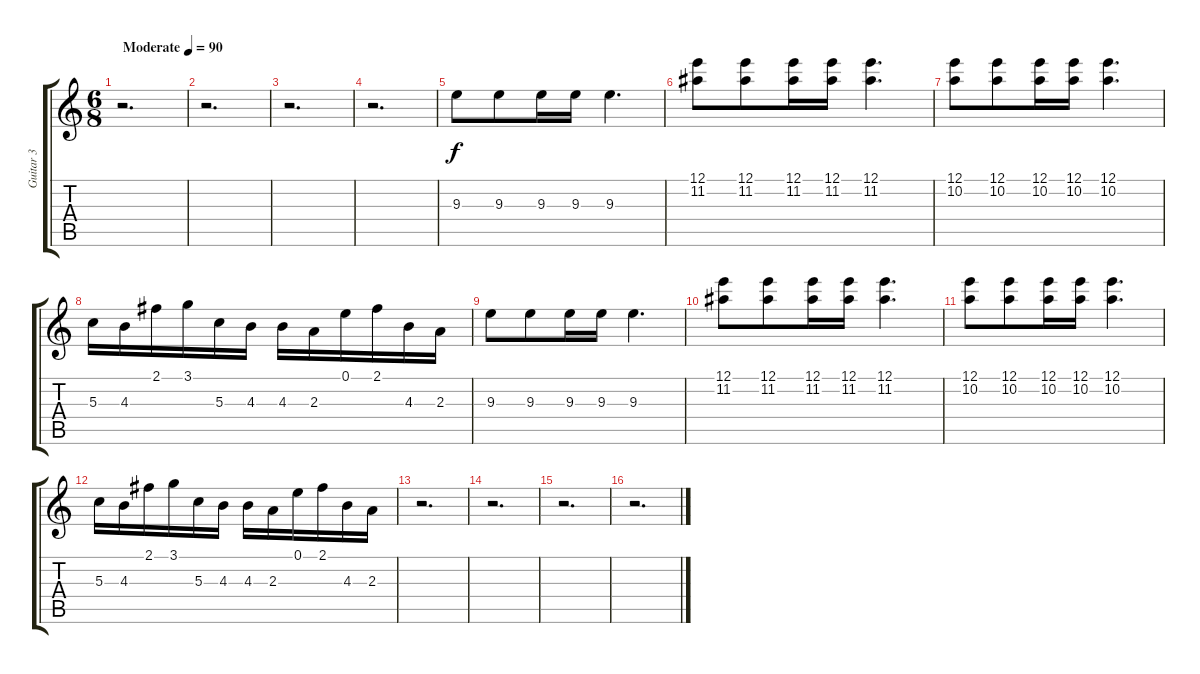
\track ("Guitar 3" "Guitar 3") {instrument distortionguitar}
\staff {score tabs}
\tuning (E4 B3 G3 D3 A2 E2) {hide}
\ts (6 8)
\tempo (90 "Moderate")
\clef g2
\ks c
r.2{d dy f instrument distortionguitar} |
r.2{d} |
r.2{d} |
r.2{d} |
9.3.8 9.3.8 9.3.16 9.3.16 9.3.4{d} |
(12.1 11.2).8 (12.1 11.2).8 (12.1 11.2).16 (12.1 11.2).16 (12.1 11.2).4{d} |
(12.1 10.2).8 (12.1 10.2).8 (12.1 10.2).16 (12.1 10.2).16 (12.1 10.2).4{d} |
5.3.16 4.3.16 2.1.16 3.1.16 5.3.16 4.3.16 4.3.16 2.3.16 0.1.16 2.1.16 4.3.16 2.3.16 |
9.3.8 9.3.8 9.3.16 9.3.16 9.3.4{d} |
(12.1 11.2).8 (12.1 11.2).8 (12.1 11.2).16 (12.1 11.2).16 (12.1 11.2).4{d} |
(12.1 10.2).8 (12.1 10.2).8 (12.1 10.2).16 (12.1 10.2).16 (12.1 10.2).4{d} |
5.3.16 4.3.16 2.1.16 3.1.16 5.3.16 4.3.16 4.3.16 2.3.16 0.1.16 2.1.16 4.3.16 2.3.16 |
r.2{d} |
r.2{d} |
r.2{d} |
r.2{d}
